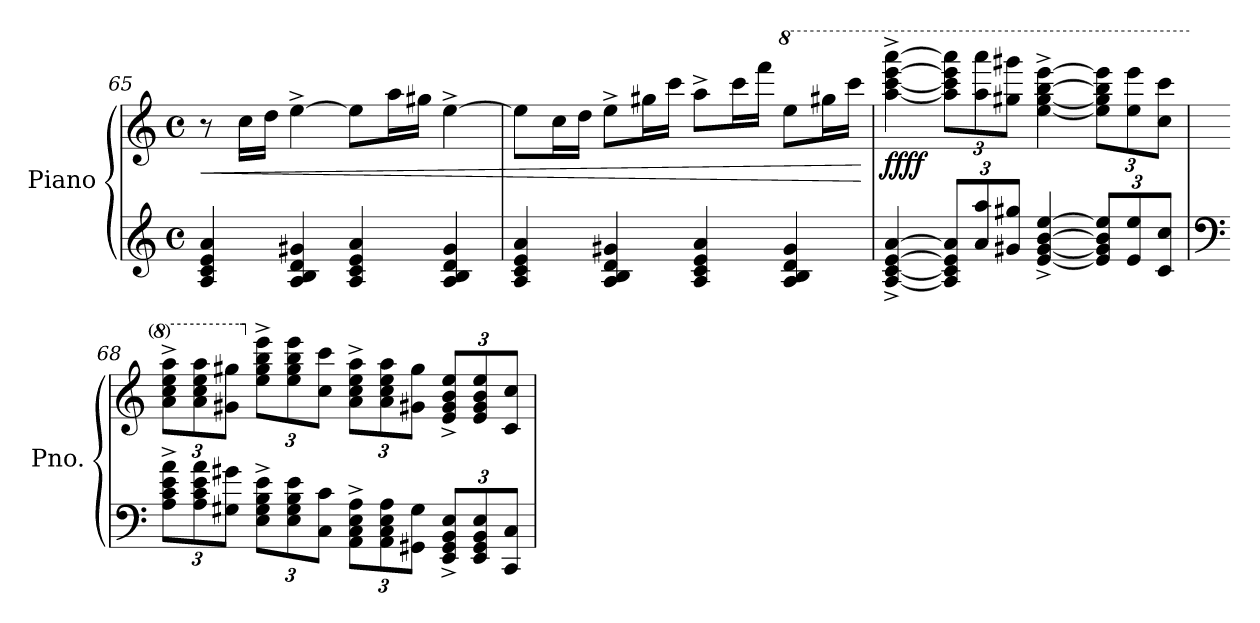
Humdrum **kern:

**kern	**kern	**dynam
*part1	*part1	*part1
*staff2	*staff1	*staff1/2
*I"Piano	*	*
*I'Pno.	*	*
*clefG2	*clefG2	*
*k[]	*k[]	*
*M4/4	*M4/4	*
*met(c)	*met(c)	*
=65	=65	=65
!	!	!LO:HP:b
4A/ 4c/ 4e/ 4a/	8r	<
.	16cc\LL	.
.	16dd\JJ	.
4A/ 4B/ 4d/ 4g#X/	[4ee^\	.
4A/ 4c/ 4e/ 4a/	8ee\L]	.
.	16aa\L	.
.	16gg#X\JJ	.
4A/ 4B/ 4d/ 4g#/	[4ee^\	.
!!LO:PB:g=z
=66	=66	=66
4A/ 4c/ 4e/ 4a/	8ee\L]	.
.	16cc\L	.
.	16dd\JJ	.
4A/ 4B/ 4d/ 4g#X/	8ee^\L	.
.	16gg#X\L	.
.	16ccc\JJ	.
4A/ 4c/ 4e/ 4a/	8aa^\L	.
.	16ccc\L	.
.	16fff\JJ	.
*	*8va	*
4A/ 4B/ 4d/ 4g#/	8eee\L	.
.	16ggg#X\L	.
.	16cccc\JJ	.
.	.	[
=67	=67	=67
!	!	!LO:DY:b
[4A/^ [4c/^ [4e/^ [4a/^	[4aaa\^ [4cccc\^ [4eeee\^ [4aaaa\^	ffff
*Xbrackettup	*Xbrackettup	*
12A/] 12c/] 12e/] 12a/]L	12aaa\] 12cccc\] 12eeee\] 12aaaa\]L	.
12a/ 12aa/	12aaa\ 12aaaa\	.
12g#X/ 12gg#X/J	12ggg#X\ 12gggg#X\J	.
[4e/^ [4g#/^ [4b/^ [4ee/^	[4eee\^ [4ggg#\^ [4bbb\^ [4eeee\^	.
12e/] 12g#/] 12b/] 12ee/]L	12eee\] 12ggg#\] 12bbb\] 12eeee\]L	.
12e/ 12ee/	12eee\ 12eeee\	.
12c/ 12cc/J	12ccc\ 12cccc\J	.
=68	=68	=68
*clefF4	*	*
12A\^ 12c\^ 12e\^ 12a\^L	12aa\^ 12ccc\^ 12eee\^ 12aaa\^L	.
12A\ 12c\ 12e\ 12a\	12aa\ 12ccc\ 12eee\ 12aaa\	.
12G#X\ 12g#X\J	12gg#X\ 12ggg#X\J	.
*	*X8va	*
12E\^ 12G#\^ 12B\^ 12e\^L	12ee\^ 12gg#\^ 12bb\^ 12eee\^L	.
12E\ 12G#\ 12B\ 12e\	12ee\ 12gg#\ 12bb\ 12eee\	.
12C\ 12c\J	12cc\ 12ccc\J	.
12AA\^ 12C\^ 12E\^ 12A\^L	12a\^ 12cc\^ 12ee\^ 12aa\^L	.
12AA\ 12C\ 12E\ 12A\	12a\ 12cc\ 12ee\ 12aa\	.
12GG#X\ 12G#\J	12g#X\ 12gg#\J	.
12EE/^ 12GG#/^ 12BB/^ 12E/^L	12e/^ 12g#/^ 12b/^ 12ee/^L	.
12EE/ 12GG#/ 12BB/ 12E/	12e/ 12g#/ 12b/ 12ee/	.
12CC/ 12C/J	12c/ 12cc/J	.
=	=	=
*-	*-	*-
